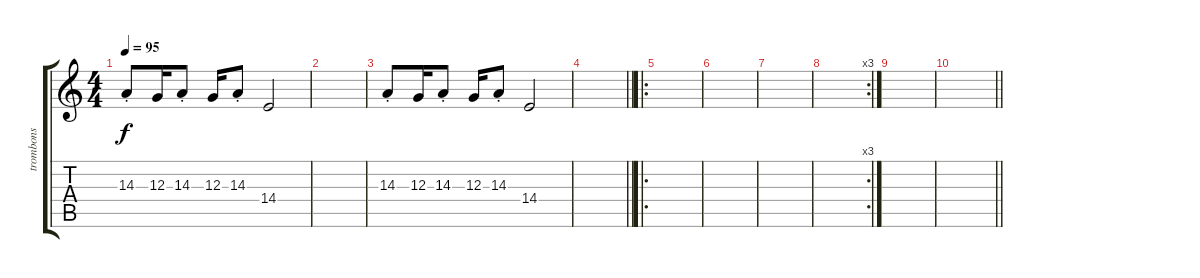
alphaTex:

\track ("trombons" "trombons") {instrument trombone}
\staff {score tabs}
\tuning (E4 B3 G3 D3 A2 E2) {hide}
\ts (4 4)
\tempo 95
\clef g2
\ks c
14.3{st}.8{dy f} 12.3.16 14.3{st}.8 12.3.16 14.3{st}.8 14.4.2 |
|
14.3{st}.8 12.3.16 14.3{st}.8 12.3.16 14.3{st}.8 14.4.2 |
\barLineRight lightlight
|
\ro
|
|
|
\rc 3
|
|
\barLineRight lightlight
